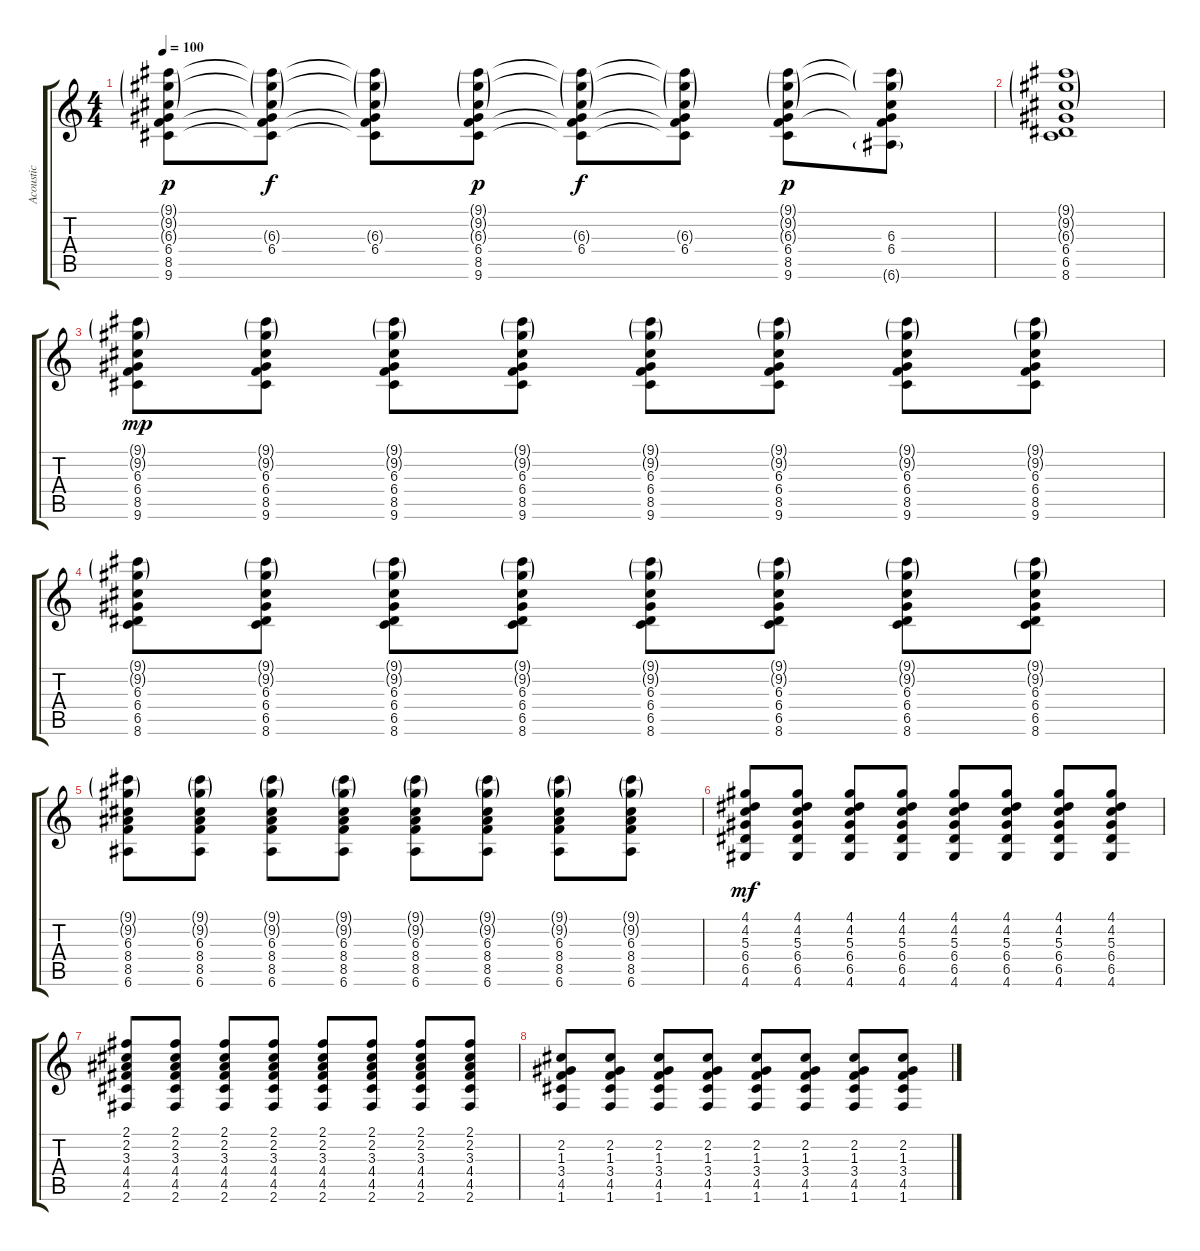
\track ("Acoustic" "Acoustic") {instrument acousticguitarnylon}
\staff {score tabs}
\tuning (E4 B3 G3 D3 A2 E2) {hide}
\ts (4 4)
\tempo 100
\clef g2
\ks c
(9.1{g} 9.2{g} 6.3{g} 6.4 8.5 9.6).8{dy p} (9.1{g t} 9.2{g t} 6.3{g} 6.4 8.5{t} 9.6{t}).8{dy f} (9.1{g t} 9.2{g t} 6.3{g} 6.4 8.5{t} 9.6{t}).8 (9.1{g} 9.2{g} 6.3{g} 6.4 8.5 9.6).8{dy p} (9.1{g t} 9.2{g t} 6.3{g} 6.4 8.5{t} 9.6{t}).8{dy f} (9.1{g t} 9.2{g t} 6.3{g} 6.4 8.5{t} 9.6{t}).8 (9.1{g} 9.2{g} 6.3{g} 6.4 8.5 9.6).8{dy p} (9.1{g t} 9.2{g t} 6.3 6.4 8.5{t} 6.6{g}).8 |
(9.1{g} 9.2{g} 6.3{g} 6.4 6.5 8.6).1 |
(9.1{g} 9.2{g} 6.3 6.4 8.5 9.6).8{dy mp} (9.1{g} 9.2{g} 6.3 6.4 8.5 9.6).8 (9.1{g} 9.2{g} 6.3 6.4 8.5 9.6).8 (9.1{g} 9.2{g} 6.3 6.4 8.5 9.6).8 (9.1{g} 9.2{g} 6.3 6.4 8.5 9.6).8 (9.1{g} 9.2{g} 6.3 6.4 8.5 9.6).8 (9.1{g} 9.2{g} 6.3 6.4 8.5 9.6).8 (9.1{g} 9.2{g} 6.3 6.4 8.5 9.6).8 |
(9.1{g} 9.2{g} 6.3 6.4 6.5 8.6).8 (9.1{g} 9.2{g} 6.3 6.4 6.5 8.6).8 (9.1{g} 9.2{g} 6.3 6.4 6.5 8.6).8 (9.1{g} 9.2{g} 6.3 6.4 6.5 8.6).8 (9.1{g} 9.2{g} 6.3 6.4 6.5 8.6).8 (9.1{g} 9.2{g} 6.3 6.4 6.5 8.6).8 (9.1{g} 9.2{g} 6.3 6.4 6.5 8.6).8 (9.1{g} 9.2{g} 6.3 6.4 6.5 8.6).8 |
(9.1{g} 9.2{g} 6.3 8.4 8.5 6.6).8 (9.1{g} 9.2{g} 6.3 8.4 8.5 6.6).8 (9.1{g} 9.2{g} 6.3 8.4 8.5 6.6).8 (9.1{g} 9.2{g} 6.3 8.4 8.5 6.6).8 (9.1{g} 9.2{g} 6.3 8.4 8.5 6.6).8 (9.1{g} 9.2{g} 6.3 8.4 8.5 6.6).8 (9.1{g} 9.2{g} 6.3 8.4 8.5 6.6).8 (9.1{g} 9.2{g} 6.3 8.4 8.5 6.6).8 |
(4.1 4.2 5.3 6.4 6.5 4.6).8{dy mf} (4.1 4.2 5.3 6.4 6.5 4.6).8 (4.1 4.2 5.3 6.4 6.5 4.6).8 (4.1 4.2 5.3 6.4 6.5 4.6).8 (4.1 4.2 5.3 6.4 6.5 4.6).8 (4.1 4.2 5.3 6.4 6.5 4.6).8 (4.1 4.2 5.3 6.4 6.5 4.6).8 (4.1 4.2 5.3 6.4 6.5 4.6).8 |
(2.1 2.2 3.3 4.4 4.5 2.6).8 (2.1 2.2 3.3 4.4 4.5 2.6).8 (2.1 2.2 3.3 4.4 4.5 2.6).8 (2.1 2.2 3.3 4.4 4.5 2.6).8 (2.1 2.2 3.3 4.4 4.5 2.6).8 (2.1 2.2 3.3 4.4 4.5 2.6).8 (2.1 2.2 3.3 4.4 4.5 2.6).8 (2.1 2.2 3.3 4.4 4.5 2.6).8 |
(2.2 1.3 3.4 4.5 1.6).8 (2.2 1.3 3.4 4.5 1.6).8 (2.2 1.3 3.4 4.5 1.6).8 (2.2 1.3 3.4 4.5 1.6).8 (2.2 1.3 3.4 4.5 1.6).8 (2.2 1.3 3.4 4.5 1.6).8 (2.2 1.3 3.4 4.5 1.6).8 (2.2 1.3 3.4 4.5 1.6).8
